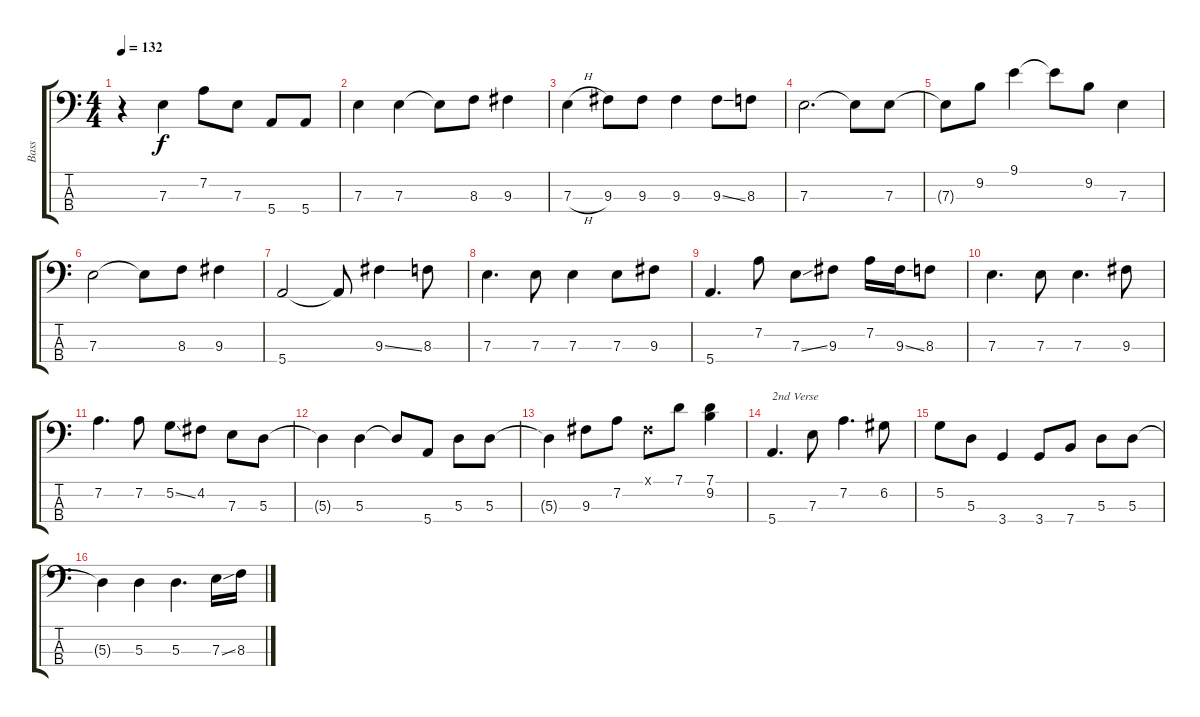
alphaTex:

\track ("Bass" "Bass") {instrument electricbassfinger}
\staff {score tabs}
\tuning (G2 D2 A1 E1) {hide}
\ts (4 4)
\tempo 132
\clef f4
\ks c
r.4{dy f} 7.3.4 7.2.8 7.3.8 5.4.8 5.4.8 |
7.3.4 7.3.4 7.3{t}.8 8.3.8 9.3.4 |
7.3{h}.4 9.3.8 9.3.8 9.3.4 9.3{ss}.8 8.3.8 |
7.3.2{d} 7.3{t}.8 7.3.8 |
7.3{t}.8 9.2.8 9.1.4 9.1{t}.8 9.2.8 7.3.4 |
7.3.2 7.3{t}.8 8.3.8 9.3.4 |
5.4.2 5.4{t}.8 9.3{ss}.4 8.3.8 |
7.3.4{d} 7.3.8 7.3.4 7.3.8 9.3.8 |
5.4.4{d} 7.2.8 7.3{ss}.8 9.3.8 7.2.16 9.3{ss}.16 8.3.8 |
7.3.4{d} 7.3.8 7.3.4{d} 9.3.8 |
7.2.4{d} 7.2.8 5.2{ss}.8 4.2.8 7.3.8 5.3.8 |
5.3{t}.4 5.3.4 5.3{t}.8 5.4.8 5.3.8 5.3.8 |
5.3{t}.4 9.3.8 7.2.8 -1.1{x}.8 7.1.8 (7.1 9.2).4 |
5.4.4{d txt "2nd Verse"} 7.3.8 7.2.4{d} 6.2.8 |
5.2.8 5.3.8 3.4.4 3.4.8 7.4.8 5.3.8 5.3.8 |
5.3{t}.4 5.3.4 5.3.4{d} 7.3{ss}.16 8.3.16
